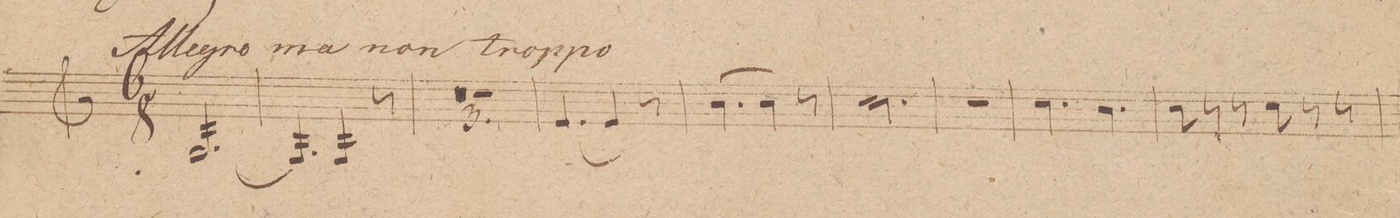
**kern
*I"Corno 2do in C.
*clefG2
*k[]
*M6/8
[2.G/
=51
4.G/]
4G/
8r
=52
1.r
=53
=54
2.r
=55
[4.e/
4e/]
8r
=56
[4.b\
4b\]
8r
=57
2.cc\
=58
2.r
=59
4.cc\
4.b\
=60
8cc\
8r
8r
8cc\
8r
8r
=61
*-
